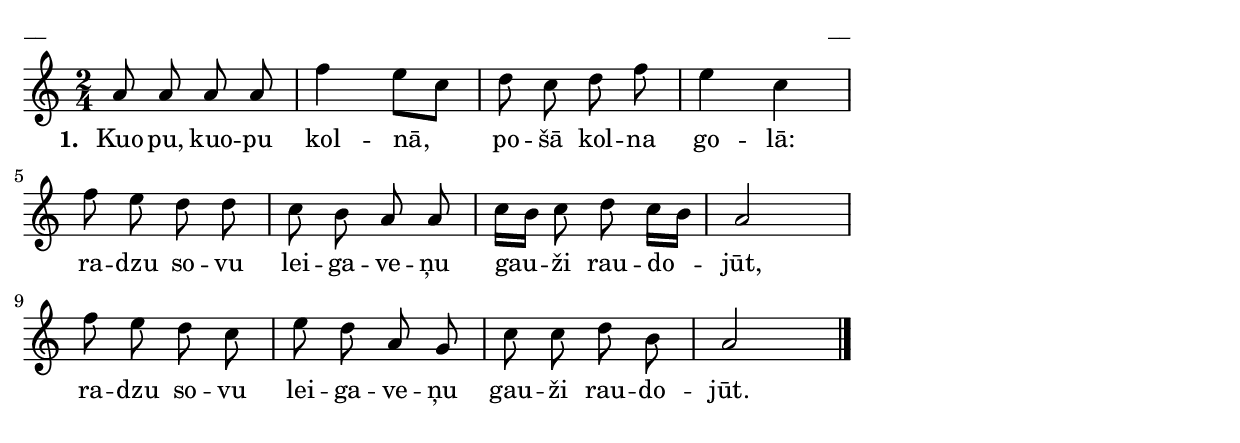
\version "2.13.18"
\paper {
line-width = 14\cm
left-margin = 0.4\cm
between-system-padding = 0.1\cm
between-system-space = 0.1\cm
}
% SBTZK, p.144
\layout {
indent = #0
ragged-last = ##f
}


voiceA = \relative c'' {
\clef "treble"
\key c \major
\time 2/4
a8 a a a | f'4 e8 [c] | d c d f | e4 c \break|
f8 e d d | c b a a | c16 [b] c8 d c16 [b] | a2 \break|
f'8 e d c | e d a g | c c d b | a2 \bar"|."
}

lyricA = \lyricmode {
\set stanza = "1. "
Kuo -- pu, kuo -- pu kol -- nā, po -- šā kol -- na go -- lā:
ra -- dzu so -- vu lei -- ga -- ve -- ņu gau -- ži rau -- do -- jūt,
ra -- dzu so -- vu lei -- ga -- ve -- ņu gau -- ži rau -- do -- jūt.
}

fullScore = <<
%\new ChordNames { \chordsA }
\new Staff {
<<
\new Voice = "voiceA" { \oneVoice \autoBeamOff \voiceA }
\lyricsto "voiceA" \new Lyrics  \lyricA
%R\new Voice = "voiceB" { \voiceTwo \autoBeamOff \voiceB }
>>
}
>>



\score {
\fullScore
\header { piece = "__" opus = "__" }
}
\markup { \with-color #(x11-color 'white) \sans \smaller "__" }
\score {
\unfoldRepeats
\fullScore
\midi {
\context { \Staff \remove "Staff_performer" }
\context { \Voice \consists "Staff_performer" }
}
}


